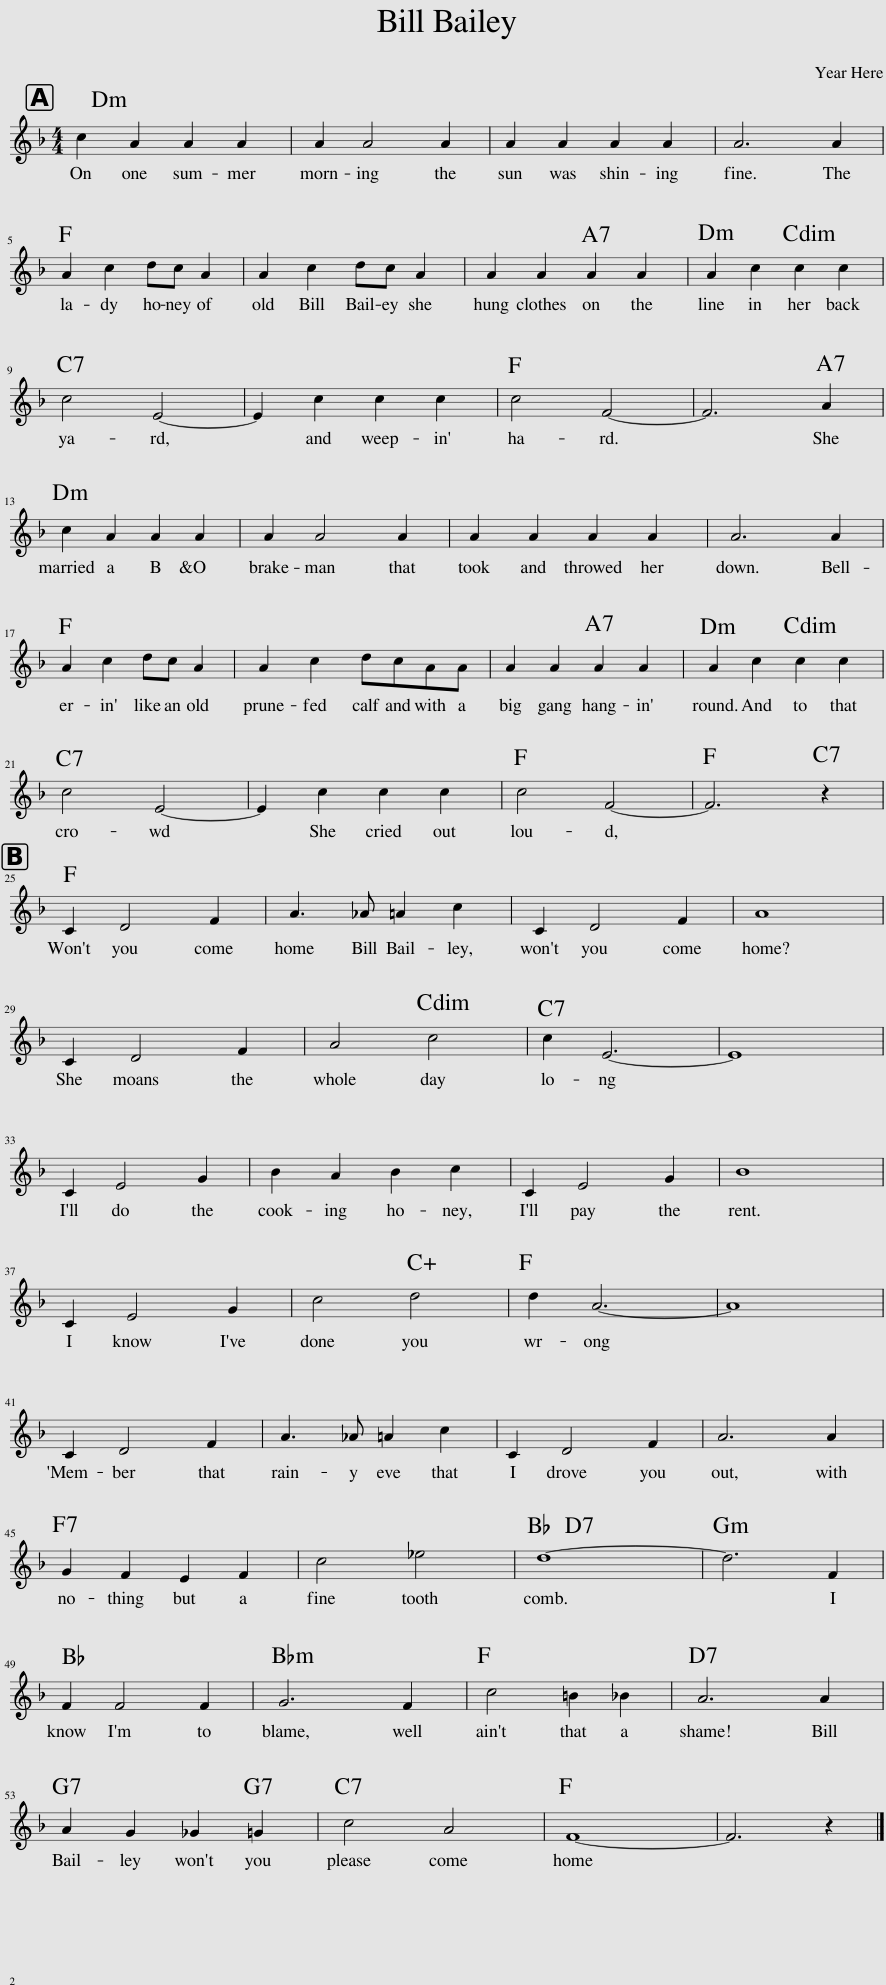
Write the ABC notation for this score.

X:1
L:1/8
M:4/4
I:linebreak $
K:F
V:1 treble
V:1
 c2 A2 A2 A2 | A2 A4 A2 | A2 A2 A2 A2 | A6 A2 |$ A2 c2 dc A2 | %5
 A2 c2 dc A2 | A2 A2 A2 A2 | A2 c2 c2 c2 |$ c4 E4- | E2 c2 c2 c2 | %10
 c4 F4- | F6 A2 |$ c2 A2 A2 A2 | A2 A4 A2 | A2 A2 A2 A2 | %15
 A6 A2 |$ A2 c2 dc A2 | A2 c2 dcAA | A2 A2 A2 A2 | A2 c2 c2 c2 |$ %20
 c4 E4- | E2 c2 c2 c2 | c4 F4- | F6 z2 |$ C2 D4 F2 | %25
 A3 _A =A2 c2 | C2 D4 F2 | A8 |$ C2 D4 F2 | A4 c4 | %30
 c2 E6- | E8 |$ C2 E4 G2 | B2 A2 B2 c2 | C2 E4 G2 | %35
 B8 |$ C2 E4 G2 | c4 d4 | d2 A6- | A8 |$ %40
 C2 D4 F2 | A3 _A =A2 c2 | C2 D4 F2 | A6 A2 |$ G2 F2 E2 F2 | %45
 c4 _e4 | d8- | d6 F2 |$ F2 F4 F2 | G6 F2 | %50
 c4 =B2 _B2 | A6 A2 |$ A2 G2 _G2 =G2 | c4 A4 | F8- | %55
 F6 z2 |] %56
